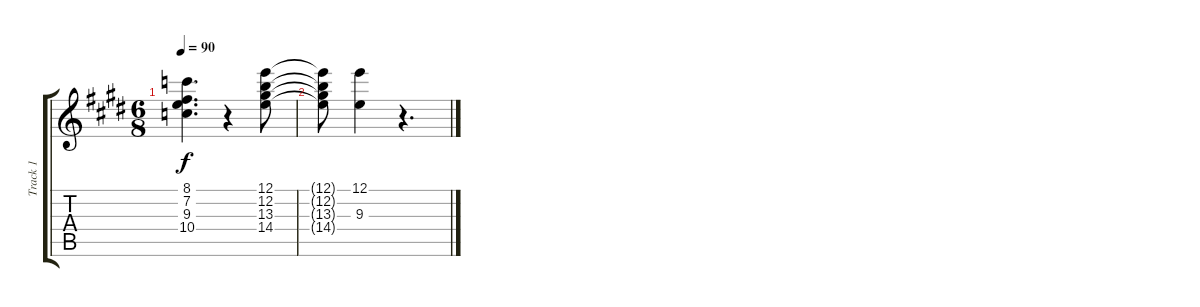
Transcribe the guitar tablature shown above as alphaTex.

\track ("Track 1" "Track 1") {instrument acousticguitarsteel}
\staff {score tabs}
\tuning (E4 B3 G3 D3 A2 E2) {hide}
\ts (6 8)
\tempo 90
\clef g2
\ks e
(8.1 7.2 9.3 10.4).4{d dy f} r.4 (12.1 12.2 13.3 14.4).8 |
(12.1{t} 12.2{t} 13.3{t} 14.4{t}).8 (12.1 9.3).4 r.4{d}
